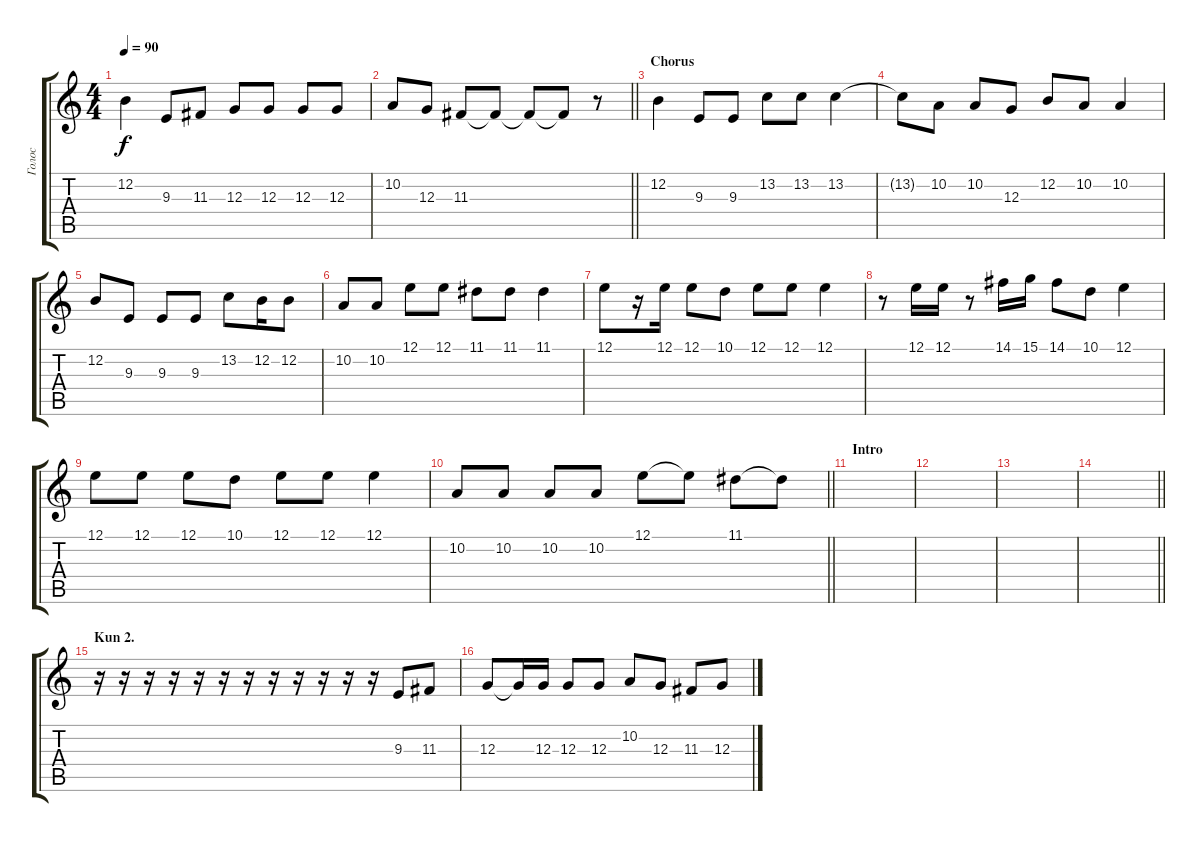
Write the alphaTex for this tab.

\track ("Голос" "Голос") {instrument lead2sawtooth}
\staff {score tabs}
\tuning (E4 B3 G3 D3 A2 E2) {hide}
\ts (4 4)
\tempo 90
\clef g2
\ks c
12.2.4{dy f} 9.3.8 11.3.8 12.3.8 12.3.8 12.3.8 12.3.8 |
\barLineRight lightlight
10.2.8 12.3.8 11.3.8 11.3{t}.8 11.3{t}.8 11.3{t}.8 r.8 |
\section ("" "Chorus")
12.2.4 9.3.8 9.3.8 13.2.8 13.2.8 13.2.4 |
13.2{t}.8 10.2.8 10.2.8 12.3.8 12.2.8 10.2.8 10.2.4 |
12.2.8 9.3.8 9.3.8 9.3.8 13.2.8 12.2.16 12.2.8 |
10.2.8 10.2.8 12.1.8 12.1.8 11.1.8 11.1.8 11.1.4 |
12.1.8 r.16 12.1.16 12.1.8 10.1.8 12.1.8 12.1.8 12.1.4 |
r.8 12.1.16 12.1.16 r.8 14.1.16 15.1.16 14.1.8 10.1.8 12.1.4 |
12.1.8 12.1.8 12.1.8 10.1.8 12.1.8 12.1.8 12.1.4 |
\barLineRight lightlight
10.2.8 10.2.8 10.2.8 10.2.8 12.1.8 12.1{t}.8 11.1.8 11.1{t}.8 |
\section ("" "Intro")
|
|
|
\barLineRight lightlight
|
\section ("" "Kun 2. ")
r.16 r.16 r.16 r.16 r.16 r.16 r.16 r.16 r.16 r.16 r.16 r.16 9.3.8 11.3.8 |
12.3.8 12.3{t}.16 12.3.16 12.3.8 12.3.8 10.2.8 12.3.8 11.3.8 12.3.8
